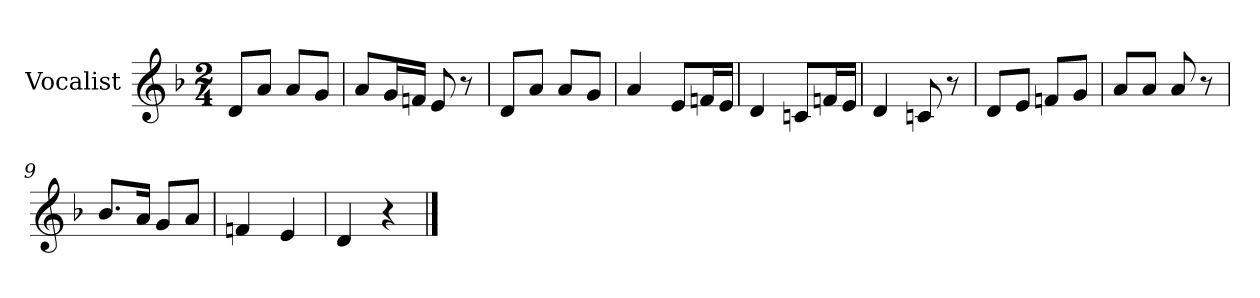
**kern
*part1
*staff1
*I"Vocalist
*k[b-]
*d:
*M2/4
=1
8dL
8aJ
8aL
8gJ
=2
8aL
16gL
16fnJJ
8e
8r
=3
8dL
8aJ
8aL
8gJ
=4
4a
8eL
16fnL
16eJJ
=5
4d
8cnL
16fnL
16eJJ
=6
4d
8cn
8r
=7
8dL
8eJ
8fnL
8gJ
=8
8aL
8aJ
8a
8r
=9
8.b-L
16aJk
8gL
8aJ
=10
4fn
4e
=11
4d
4r
==
*-
